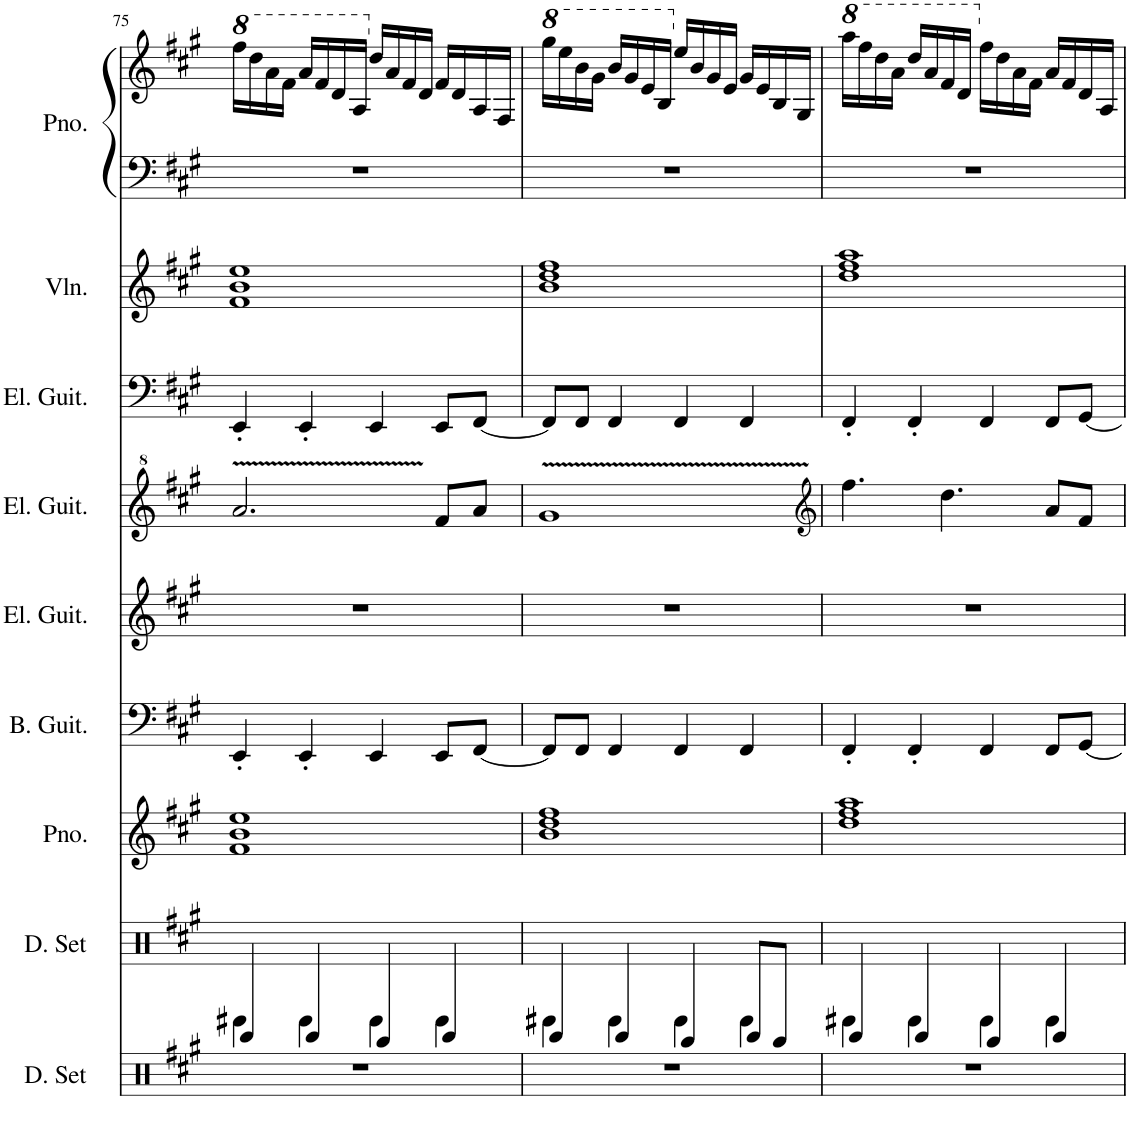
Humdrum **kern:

**kern	**kern	**kern	**kern	**kern	**kern	**kern	**kern	**kern	**kern
*part9	*part8	*part7	*part6	*part5	*part4	*part3	*part2	*part1	*part1
*staff10	*staff9	*staff8	*staff7	*staff6	*staff5	*staff4	*staff3	*staff2	*staff1
*I"ドラムセット	*I"ドラムセット	*I"ピアノ	*I"ベース	*I"エレキギター	*I"エレキギター	*I"エレキギター	*I"ヴァイオリン	*I"ピアノ	*
!!LO:PB:g=z
*clefX	*clefX	*clefG2	*clefF4	*clefG2	*clefG^2	*clefF4	*clefG2	*clefF4	*clefG2
*k[f#c#g#]	*k[f#c#g#]	*k[f#c#g#]	*k[f#c#g#]	*k[f#c#g#]	*k[f#c#g#]	*k[f#c#g#]	*k[f#c#g#]	*k[f#c#g#]	*k[f#c#g#]
*M4/4	*M4/4	*M4/4	*M4/4	*M4/4	*M4/4	*M4/4	*M4/4	*M4/4	*M4/4
=75	=75	=75	=75	=75	=75	=75	=75	=75	=75
*	*^	*	*	*	*	*	*	*	*
*	*	*	*	*	*	*	*	*	*	*8va
1r	4EE/	4AA#X\	1f# 1b 1ee	4EE'/	1r	2.aa/	4EE'/	1f# 1b 1ee	1r	16fff#\LL
.	.	.	.	.	.	.	.	.	.	16ddd\
.	.	.	.	.	.	.	.	.	.	16aa\
.	.	.	.	.	.	.	.	.	.	16ff#\JJ
.	4EE/	4AA\	.	4EE'/	.	.	4EE'/	.	.	16aa/LL
.	.	.	.	.	.	.	.	.	.	16ff#/
.	.	.	.	.	.	.	.	.	.	16dd/
.	.	.	.	.	.	.	.	.	.	16a/JJ
*	*	*	*	*	*	*	*	*	*	*X8va
.	4DD/	4AA\	.	4EE/	.	.	4EE/	.	.	16dd/LL
.	.	.	.	.	.	.	.	.	.	16a/
.	.	.	.	.	.	.	.	.	.	16f#/
.	.	.	.	.	.	.	.	.	.	16d/JJ
.	4EE/	4AA\	.	8EE/L	.	8ff#/L	8EE/L	.	.	16f#/LL
.	.	.	.	.	.	.	.	.	.	16d/
.	.	.	.	[8FF#/J	.	8aa/J	[8FF#/J	.	.	16A/
.	.	.	.	.	.	.	.	.	.	16F#/JJ
=76	=76	=76	=76	=76	=76	=76	=76	=76	=76	=76
*	*	*	*	*	*	*	*	*	*	*8va
1r	4EE/	4AA#X\	1b 1dd 1ff#	8FF#/L]	1r	1gg#	8FF#/L]	1b 1dd 1ff#	1r	16ggg#\LL
.	.	.	.	.	.	.	.	.	.	16eee\
.	.	.	.	8FF#/J	.	.	8FF#/J	.	.	16bb\
.	.	.	.	.	.	.	.	.	.	16gg#\JJ
.	4EE/	4AA\	.	4FF#/	.	.	4FF#/	.	.	16bb/LL
.	.	.	.	.	.	.	.	.	.	16gg#/
.	.	.	.	.	.	.	.	.	.	16ee/
.	.	.	.	.	.	.	.	.	.	16b/JJ
*	*	*	*	*	*	*	*	*	*	*X8va
.	4DD/	4AA\	.	4FF#/	.	.	4FF#/	.	.	16ee/LL
.	.	.	.	.	.	.	.	.	.	16b/
.	.	.	.	.	.	.	.	.	.	16g#/
.	.	.	.	.	.	.	.	.	.	16e/JJ
.	8EE/L	4AA\	.	4FF#/	.	.	4FF#/	.	.	16g#/LL
.	.	.	.	.	.	.	.	.	.	16e/
.	8DD/J	.	.	.	.	.	.	.	.	16B/
.	.	.	.	.	.	.	.	.	.	16G#/JJ
=77	=77	=77	=77	=77	=77	=77	=77	=77	=77	=77
*	*	*	*	*	*	*clefG2	*	*	*	*
*	*	*	*	*	*	*	*	*	*	*8va
1r	4EE/	4AA#X\	1dd 1ff# 1aa	4FF#'/	1r	4.ff#\	4FF#'/	1dd 1ff# 1aa	1r	16aaa\LL
.	.	.	.	.	.	.	.	.	.	16fff#\
.	.	.	.	.	.	.	.	.	.	16ddd\
.	.	.	.	.	.	.	.	.	.	16aa\JJ
.	4EE/	4AA\	.	4FF#'/	.	.	4FF#'/	.	.	16ddd/LL
.	.	.	.	.	.	.	.	.	.	16aa/
.	.	.	.	.	.	4.dd\	.	.	.	16ff#/
.	.	.	.	.	.	.	.	.	.	16dd/JJ
*	*	*	*	*	*	*	*	*	*	*X8va
.	4DD/	4AA\	.	4FF#/	.	.	4FF#/	.	.	16ff#\LL
.	.	.	.	.	.	.	.	.	.	16dd\
.	.	.	.	.	.	.	.	.	.	16a\
.	.	.	.	.	.	.	.	.	.	16f#\JJ
.	4EE/	4AA\	.	8FF#/L	.	8a/L	8FF#/L	.	.	16a/LL
.	.	.	.	.	.	.	.	.	.	16f#/
.	.	.	.	[8GG#/J	.	8f#/J	[8GG#/J	.	.	16d/
.	.	.	.	.	.	.	.	.	.	16A/JJ
*	*v	*v	*	*	*	*	*	*	*	*
=	=	=	=	=	=	=	=	=	=
*-	*-	*-	*-	*-	*-	*-	*-	*-	*-
